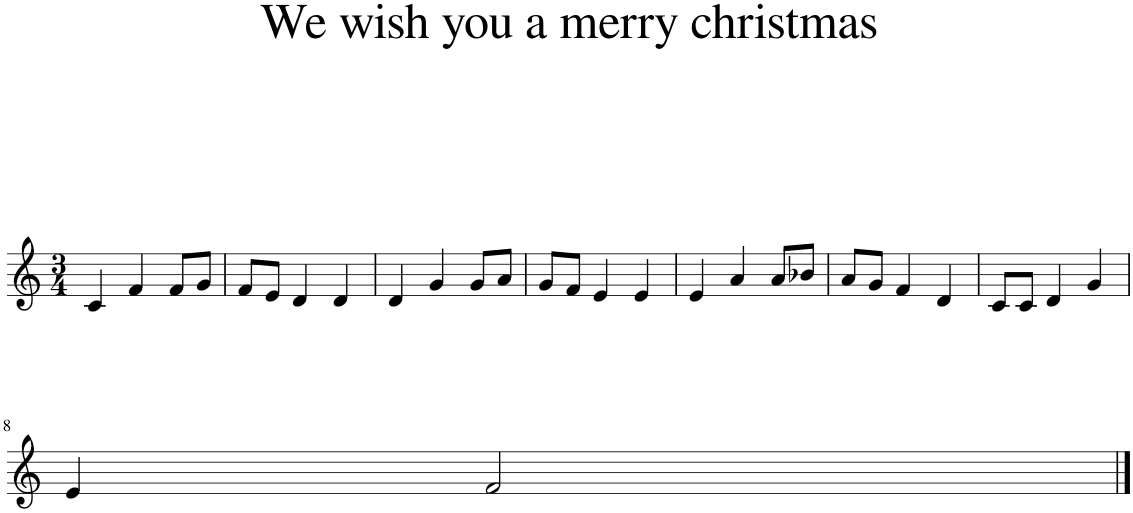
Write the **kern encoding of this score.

**kern
*part1
*staff1
*I"Piano
*I'Pno.
*clefG2
*k[]
*M3/4
=1
4c/
4f/
8f/L
8g/J
=2
8f/L
8e/J
4d/
4d/
=3
4d/
4g/
8g/L
8a/J
=4
8g/L
8f/J
4e/
4e/
=5
4e/
4a/
8a/L
8b-X/J
=6
8a/L
8g/J
4f/
4d/
=7
8c/L
8c/J
4d/
4g/
!!LO:LB:g=z
=8
4e/
2f/
==
*-
